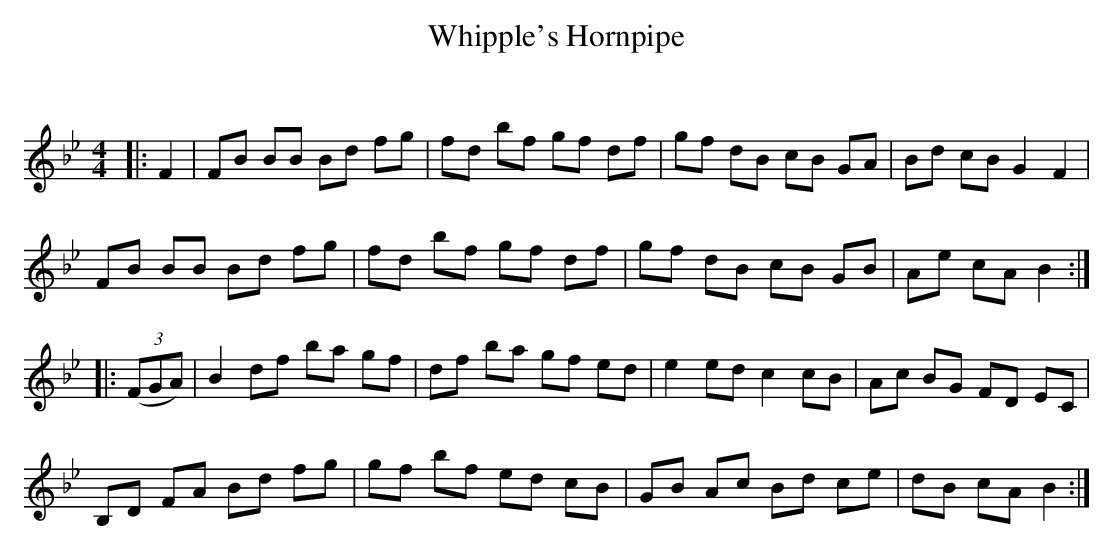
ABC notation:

X:1
T: Whipple's Hornpipe
C:
Q: 232
K:Bb
M:4/4
L:1/8
|:F2|FB BB Bd fg|fd bf gf df|gf dB cB GA|Bd cB G2 F2|
FB BB Bd fg|fd bf gf df|gf dB cB GB|Ae cA B2:|
|:((3FGA) |B2 df ba gf|df ba gf ed|e2 ed c2 cB|Ac BG FD EC|
B,D FA Bd fg|gf bf ed cB|GB Ac Bd ce|dB cA B2:|
